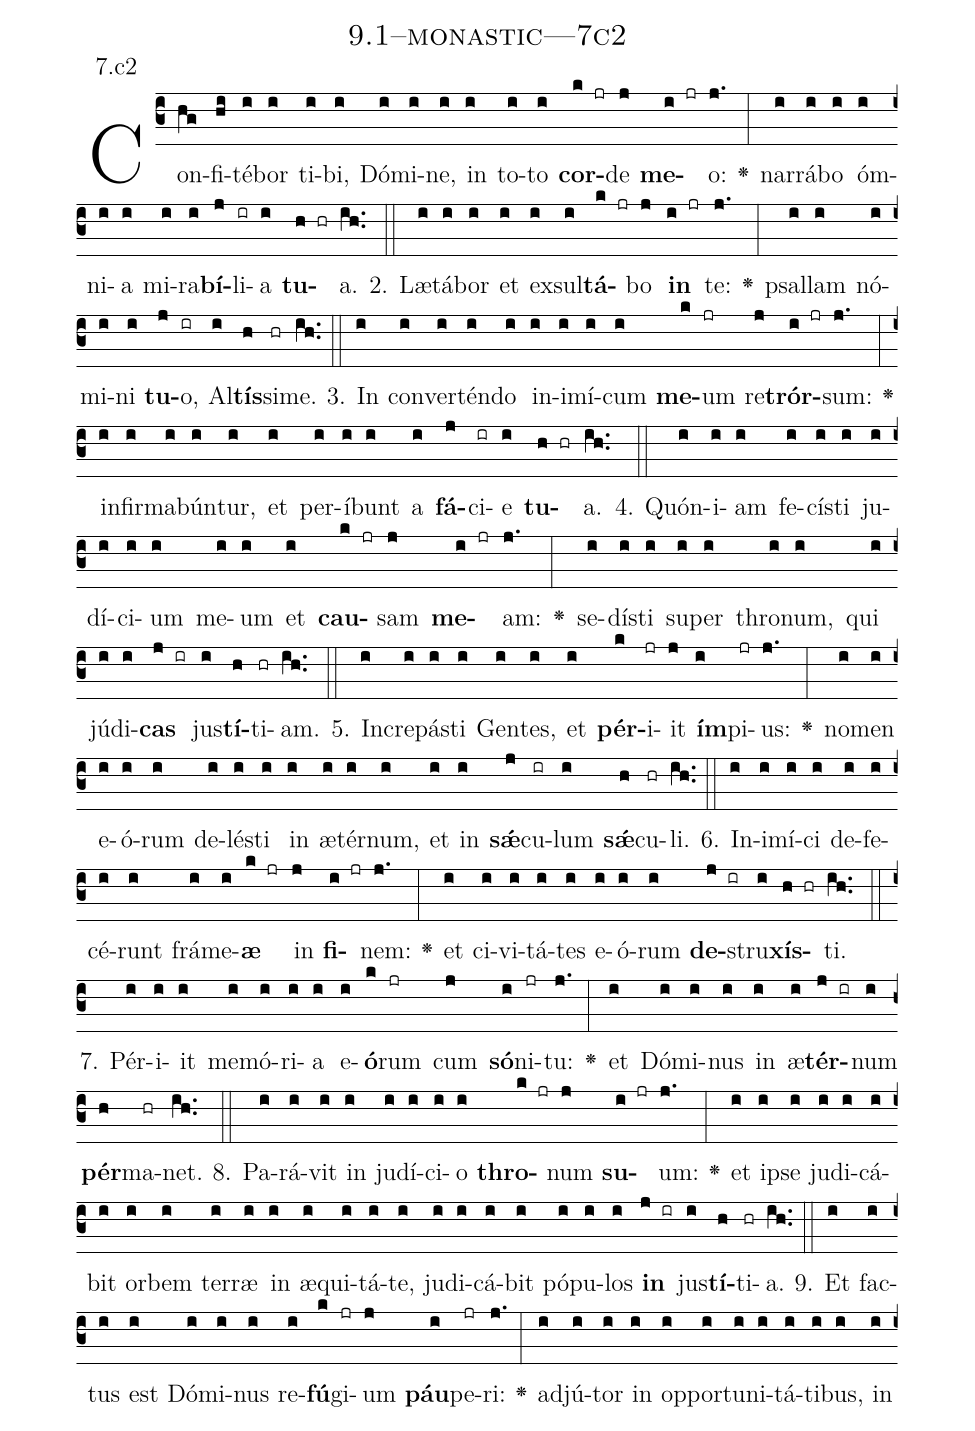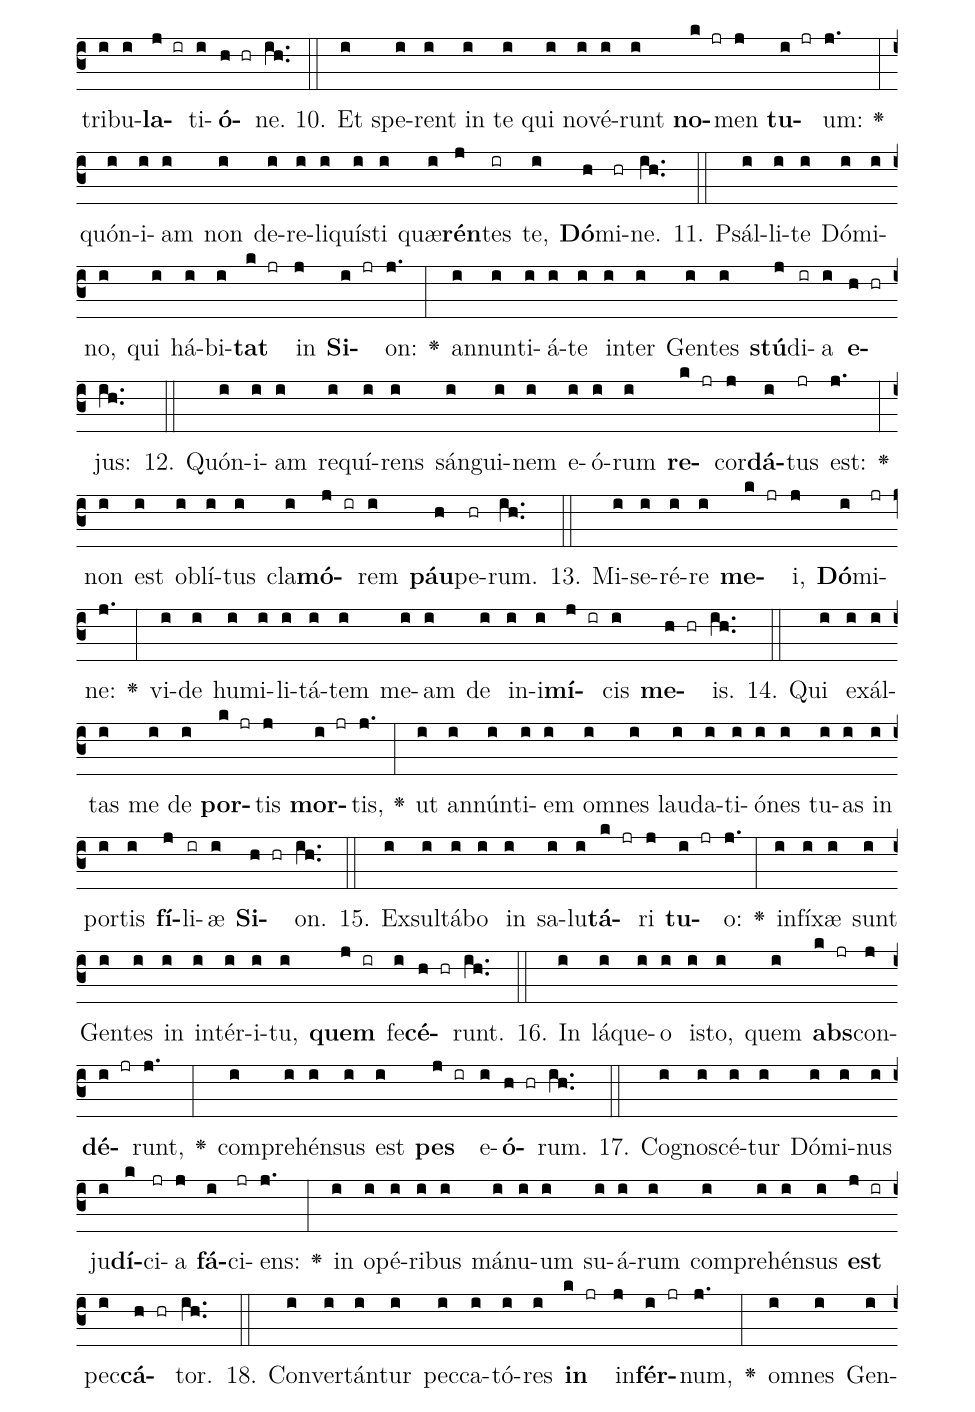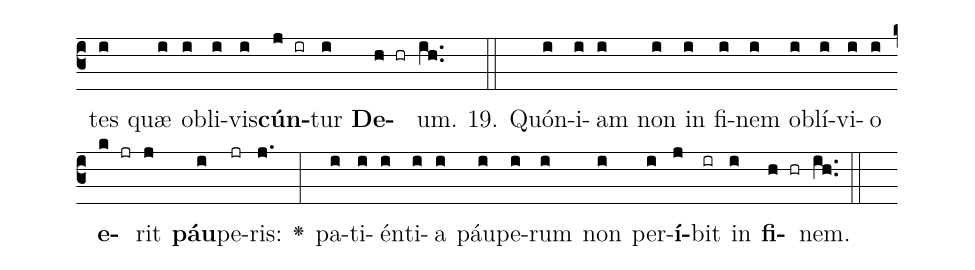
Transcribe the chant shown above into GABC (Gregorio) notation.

name: 9.1--monastic---7c2;
annotation: 7.c2;
%%
(c3)Con(hg)fi(hi)té(i)bor(i) ti(i)bi,(i) Dó(i)mi(i)ne,(i) in(i) to(i)to(i) <b>cor</b>(k jr)de(j) <b>me</b>(i jr)o:(j.) <v>\greheightstar</v>(:) nar(i)rá(i)bo(i) óm(i)ni(i)a(i) mi(i)ra(i)<b>bí</b>(j)li(ir)a(i) <b>tu</b>(h hr)a.(ih..) (::)
2. Læ(i)tá(i)bor(i) et(i) ex(i)sul(i)<b>tá</b>(k jr)bo(j) <b>in</b>(i jr) te:(j.) <v>\greheightstar</v>(:) psal(i)lam(i) nó(i)mi(i)ni(i) <b>tu</b>(j)o,(ir) Al(i)<b>tís</b>(h)si(hr)me.(ih..) (::)
3. In(i) con(i)ver(i)tén(i)do(i) in(i)i(i)mí(i)cum(i) <b>me</b>(k)um(jr) re(j)<b>trór</b>(i jr)sum:(j.) <v>\greheightstar</v>(:) in(i)fir(i)ma(i)bún(i)tur,(i) et(i) per(i)í(i)bunt(i) a(i) <b>fá</b>(j)ci(ir)e(i) <b>tu</b>(h hr)a.(ih..) (::)
4. Quón(i)i(i)am(i) fe(i)cís(i)ti(i) ju(i)dí(i)ci(i)um(i) me(i)um(i) et(i) <b>cau</b>(k jr)sam(j) <b>me</b>(i jr)am:(j.) <v>\greheightstar</v>(:) se(i)dís(i)ti(i) su(i)per(i) thro(i)num,(i) qui(i) jú(i)di(i)<b>cas</b>(j ir) jus(i)<b>tí</b>(h)ti(hr)am.(ih..) (::)
5. In(i)cre(i)pás(i)ti(i) Gen(i)tes,(i) et(i) <b>pér</b>(k)i(jr)it(j) <b>ím</b>(i)pi(jr)us:(j.) <v>\greheightstar</v>(:) no(i)men(i) e(i)ó(i)rum(i) de(i)lés(i)ti(i) in(i) æ(i)tér(i)num,(i) et(i) in(i) <b>sǽ</b>(j)cu(ir)lum(i) <b>sǽ</b>(h)cu(hr)li.(ih..) (::)
6. In(i)i(i)mí(i)ci(i) de(i)fe(i)cé(i)runt(i) frá(i)me(i)<b>æ</b>(k jr) in(j) <b>fi</b>(i jr)nem:(j.) <v>\greheightstar</v>(:) et(i) ci(i)vi(i)tá(i)tes(i) e(i)ó(i)rum(i) <b>de</b>(j ir)stru(i)<b>xís</b>(h hr)ti.(ih..) (::)
7. Pér(i)i(i)it(i) me(i)mó(i)ri(i)a(i) e(i)<b>ó</b>(k)rum(jr) cum(j) <b>só</b>(i)ni(jr)tu:(j.) <v>\greheightstar</v>(:) et(i) Dó(i)mi(i)nus(i) in(i) æ(i)<b>tér</b>(j ir)num(i) <b>pér</b>(h)ma(hr)net.(ih..) (::)
8. Pa(i)rá(i)vit(i) in(i) ju(i)dí(i)ci(i)o(i) <b>thro</b>(k jr)num(j) <b>su</b>(i jr)um:(j.) <v>\greheightstar</v>(:) et(i) ip(i)se(i) ju(i)di(i)cá(i)bit(i) or(i)bem(i) ter(i)ræ(i) in(i) æ(i)qui(i)tá(i)te,(i) ju(i)di(i)cá(i)bit(i) pó(i)pu(i)los(i) <b>in</b>(j ir) jus(i)<b>tí</b>(h)ti(hr)a.(ih..) (::)
9. Et(i) fac(i)tus(i) est(i) Dó(i)mi(i)nus(i) re(i)<b>fú</b>(k)gi(jr)um(j) <b>páu</b>(i)pe(jr)ri:(j.) <v>\greheightstar</v>(:) ad(i)jú(i)tor(i) in(i) op(i)por(i)tu(i)ni(i)tá(i)ti(i)bus,(i) in(i) tri(i)bu(i)<b>la</b>(j ir)ti(i)<b>ó</b>(h hr)ne.(ih..) (::)
10. Et(i) spe(i)rent(i) in(i) te(i) qui(i) no(i)vé(i)runt(i) <b>no</b>(k jr)men(j) <b>tu</b>(i jr)um:(j.) <v>\greheightstar</v>(:) quón(i)i(i)am(i) non(i) de(i)re(i)li(i)quís(i)ti(i) quæ(i)<b>rén</b>(j)tes(ir) te,(i) <b>Dó</b>(h)mi(hr)ne.(ih..) (::)
11. Psál(i)li(i)te(i) Dó(i)mi(i)no,(i) qui(i) há(i)bi(i)<b>tat</b>(k jr) in(j) <b>Si</b>(i jr)on:(j.) <v>\greheightstar</v>(:) an(i)nun(i)ti(i)á(i)te(i) in(i)ter(i) Gen(i)tes(i) <b>stú</b>(j)di(ir)a(i) <b>e</b>(h hr)jus:(ih..) (::)
12. Quón(i)i(i)am(i) re(i)quí(i)rens(i) sán(i)gui(i)nem(i) e(i)ó(i)rum(i) <b>re</b>(k jr)cor(j)<b>dá</b>(i)tus(jr) est:(j.) <v>\greheightstar</v>(:) non(i) est(i) ob(i)lí(i)tus(i) cla(i)<b>mó</b>(j ir)rem(i) <b>páu</b>(h)pe(hr)rum.(ih..) (::)
13. Mi(i)se(i)ré(i)re(i) <b>me</b>(k jr)i,(j) <b>Dó</b>(i)mi(jr)ne:(j.) <v>\greheightstar</v>(:) vi(i)de(i) hu(i)mi(i)li(i)tá(i)tem(i) me(i)am(i) de(i) in(i)i(i)<b>mí</b>(j ir)cis(i) <b>me</b>(h hr)is.(ih..) (::)
14. Qui(i) ex(i)ál(i)tas(i) me(i) de(i) <b>por</b>(k jr)tis(j) <b>mor</b>(i jr)tis,(j.) <v>\greheightstar</v>(:) ut(i) an(i)nún(i)ti(i)em(i) om(i)nes(i) lau(i)da(i)ti(i)ó(i)nes(i) tu(i)as(i) in(i) por(i)tis(i) <b>fí</b>(j)li(ir)æ(i) <b>Si</b>(h hr)on.(ih..) (::)
15. Ex(i)sul(i)tá(i)bo(i) in(i) sa(i)lu(i)<b>tá</b>(k jr)ri(j) <b>tu</b>(i jr)o:(j.) <v>\greheightstar</v>(:) in(i)fí(i)xæ(i) sunt(i) Gen(i)tes(i) in(i) in(i)tér(i)i(i)tu,(i) <b>quem</b>(j ir) fe(i)<b>cé</b>(h hr)runt.(ih..) (::)
16. In(i) lá(i)que(i)o(i) is(i)to,(i) quem(i) <b>abs</b>(k jr)con(j)<b>dé</b>(i jr)runt,(j.) <v>\greheightstar</v>(:) com(i)pre(i)hén(i)sus(i) est(i) <b>pes</b>(j ir) e(i)<b>ó</b>(h hr)rum.(ih..) (::)
17. Co(i)gno(i)scé(i)tur(i) Dó(i)mi(i)nus(i) ju(i)<b>dí</b>(k)ci(jr)a(j) <b>fá</b>(i)ci(jr)ens:(j.) <v>\greheightstar</v>(:) in(i) o(i)pé(i)ri(i)bus(i) má(i)nu(i)um(i) su(i)á(i)rum(i) com(i)pre(i)hén(i)sus(i) <b>est</b>(j ir) pec(i)<b>cá</b>(h hr)tor.(ih..) (::)
18. Con(i)ver(i)tán(i)tur(i) pec(i)ca(i)tó(i)res(i) <b>in</b>(k jr) in(j)<b>fér</b>(i jr)num,(j.) <v>\greheightstar</v>(:) om(i)nes(i) Gen(i)tes(i) quæ(i) ob(i)li(i)vis(i)<b>cún</b>(j ir)tur(i) <b>De</b>(h hr)um.(ih..) (::)
19. Quón(i)i(i)am(i) non(i) in(i) fi(i)nem(i) ob(i)lí(i)vi(i)o(i) <b>e</b>(k jr)rit(j) <b>páu</b>(i)pe(jr)ris:(j.) <v>\greheightstar</v>(:) pa(i)ti(i)én(i)ti(i)a(i) páu(i)pe(i)rum(i) non(i) per(i)<b>í</b>(j)bit(ir) in(i) <b>fi</b>(h hr)nem.(ih..) (::)
